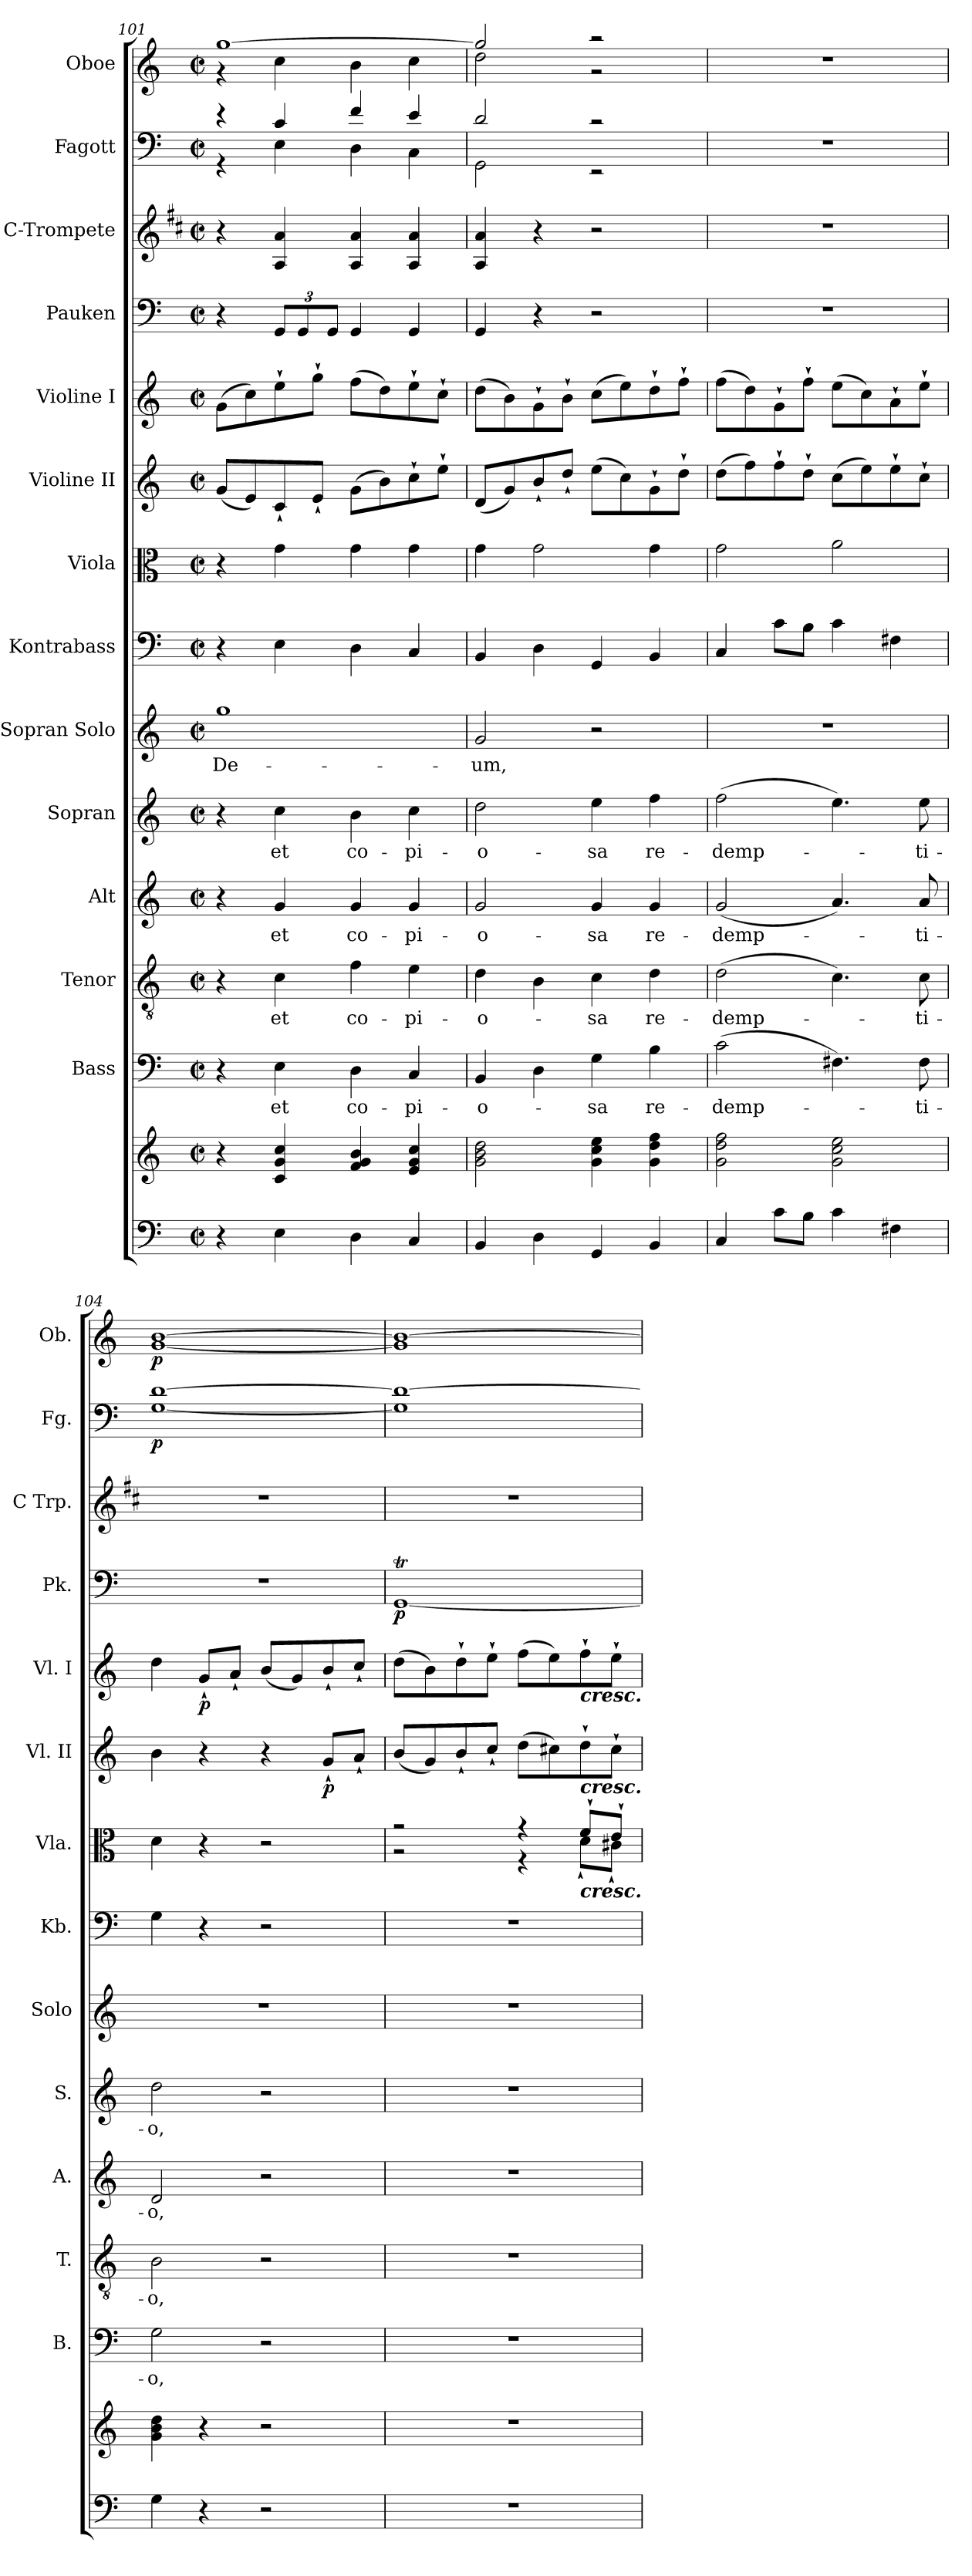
**kern	**kern	**kern	**text	**kern	**text	**kern	**text	**kern	**text	**kern	**text	**kern	**kern	**kern	**dynam	**kern	**dynam	**kern	**dynam	**kern	**kern	**dynam	**kern	**dynam
*part14	*part14	*part13	*part13	*part12	*part12	*part11	*part11	*part10	*part10	*part9	*part9	*part8	*part7	*part6	*part6	*part5	*part5	*part4	*part4	*part3	*part2	*part2	*part1	*part1
*staff15	*staff14	*staff13	*staff13	*staff12	*staff12	*staff11	*staff11	*staff10	*staff10	*staff9	*staff9	*staff8	*staff7	*staff6	*staff6	*staff5	*staff5	*staff4	*staff4	*staff3	*staff2	*staff2	*staff1	*staff1
*	*	*I"Bass	*	*I"Tenor	*	*I"Alt	*	*I"Sopran	*	*I"Sopran Solo	*	*I"Kontrabass	*I"Viola	*I"Violine II	*	*I"Violine I	*	*I"Pauken	*	*I"C-Trompete	*I"Fagott	*	*I"Oboe	*
*	*	*I'B.	*	*I'T.	*	*I'A.	*	*I'S.	*	*I'Solo	*	*I'Kb.	*I'Vla.	*I'Vl. II	*	*I'Vl. I	*	*I'Pk.	*	*I'C Trp.	*I'Fg.	*	*I'Ob.	*
*clefF4	*clefG2	*clefF4	*	*clefGv2	*	*clefG2	*	*clefG2	*	*clefG2	*	*clefF4	*clefC3	*clefG2	*	*clefG2	*	*clefF4	*	*clefG2	*clefF4	*	*clefG2	*
*	*	*	*	*	*	*	*	*	*	*	*	*ITrd7c12	*	*	*	*	*	*	*	*ITrd1c2	*	*	*	*
*k[]	*k[]	*k[]	*	*k[]	*	*k[]	*	*k[]	*	*k[]	*	*k[]	*k[]	*k[]	*	*k[]	*	*k[]	*	*k[]	*k[]	*	*k[]	*
*C:	*C:	*C:	*	*C:	*	*C:	*	*C:	*	*C:	*	*C:	*C:	*C:	*	*C:	*	*C:	*	*C:	*C:	*	*C:	*
*M2/2	*M2/2	*M2/2	*	*M2/2	*	*M2/2	*	*M2/2	*	*M2/2	*	*M2/2	*M2/2	*M2/2	*	*M2/2	*	*M2/2	*	*M2/2	*M2/2	*	*M2/2	*
*met(c|)	*met(c|)	*met(c|)	*	*met(c|)	*	*met(c|)	*	*met(c|)	*	*met(c|)	*	*met(c|)	*met(c|)	*met(c|)	*	*met(c|)	*	*met(c|)	*	*met(c|)	*met(c|)	*	*met(c|)	*
=101	=101	=101	=101	=101	=101	=101	=101	=101	=101	=101	=101	=101	=101	=101	=101	=101	=101	=101	=101	=101	=101	=101	=101	=101
!	!	!	!	!	!	!	!	!	!	!	!LO:LY:b	!	!	!	!	!	!	!	!	!	!	!	!	!
*	*	*	*	*	*	*	*	*	*	*	*	*	*	*	*	*	*	*	*	*	*^	*	*^	*
4r	4r	4r	.	4r	.	4r	.	4r	.	1gg	De-	4r	4r	(<8g/L	.	(>8g\L	.	4r	.	4r	4r	4r	.	[>1gg	4r	.
.	.	.	.	.	.	.	.	.	.	.	.	.	.	8e/)	.	8cc\)	.	.	.	.	.	.	.	.	.	.
!	!	!	!LO:LY:b	!	!LO:LY:b	!	!LO:LY:b	!	!LO:LY:b	!	!	!	!	!	!	!	!	!	!	!	!	!	!	!	!	!
4E\	4c/ 4g/ 4cc/	4E\	et	4c\	et	4g/	et	4cc\	et	.	.	4EE\	4g\	8c`</	.	8ee`>\	.	12GG/L	.	4G/ 4g/	4c/	4E\	.	.	4cc\	.
.	.	.	.	.	.	.	.	.	.	.	.	.	.	.	.	.	.	12GG/	.	.	.	.	.	.	.	.
.	.	.	.	.	.	.	.	.	.	.	.	.	.	8e`</J	.	8gg`>\J	.	.	.	.	.	.	.	.	.	.
.	.	.	.	.	.	.	.	.	.	.	.	.	.	.	.	.	.	12GG/J	.	.	.	.	.	.	.	.
!	!	!	!LO:LY:b	!	!LO:LY:b	!	!LO:LY:b	!	!LO:LY:b	!	!	!	!	!	!	!	!	!	!	!	!	!	!	!	!	!
4D\	4f/ 4g/ 4b/	4D\	co-	4f\	co-	4g/	co-	4b\	co-	.	.	4DD\	4g\	(>8g\L	.	(>8ff\L	.	4GG/	.	4G/ 4g/	4f/	4D\	.	.	4b\	.
.	.	.	.	.	.	.	.	.	.	.	.	.	.	8b\)	.	8dd\)	.	.	.	.	.	.	.	.	.	.
!	!	!	!LO:LY:b	!	!LO:LY:b	!	!LO:LY:b	!	!LO:LY:b	!	!	!	!	!	!	!	!	!	!	!	!	!	!	!	!	!
4C/	4e/ 4g/ 4cc/	4C/	-pi-	4e\	-pi-	4g/	-pi-	4cc\	-pi-	.	.	4CC/	4g\	8cc`>\	.	8ee`>\	.	4GG/	.	4G/ 4g/	4e/	4C\	.	.	4cc\	.
.	.	.	.	.	.	.	.	.	.	.	.	.	.	8ee`>\J	.	8cc`>\J	.	.	.	.	.	.	.	.	.	.
=102	=102	=102	=102	=102	=102	=102	=102	=102	=102	=102	=102	=102	=102	=102	=102	=102	=102	=102	=102	=102	=102	=102	=102	=102	=102	=102
!	!	!	!LO:LY:b	!	!LO:LY:b	!	!LO:LY:b	!	!LO:LY:b	!	!LO:LY:b	!	!	!	!	!	!	!	!	!	!	!	!	!	!	!
4BB/	2g\ 2b\ 2dd\	4BB/	-o-	4d\	-o-	2g/	-o-	2dd\	-o-	2g/	-um,	4BBB/	4g\	(<8d/L	.	(>8dd\L	.	4GG/	.	4G/ 4g/	2d/	2GG\	.	2gg/]	2dd\	.
.	.	.	.	.	.	.	.	.	.	.	.	.	.	8g/)	.	8b\)	.	.	.	.	.	.	.	.	.	.
4D\	.	4D\	.	4B\	.	.	.	.	.	.	.	4DD\	2g\	8b`</	.	8g`>\	.	4r	.	4r	.	.	.	.	.	.
.	.	.	.	.	.	.	.	.	.	.	.	.	.	8dd`</J	.	8b`>\J	.	.	.	.	.	.	.	.	.	.
!	!	!	!LO:LY:b	!	!LO:LY:b	!	!LO:LY:b	!	!LO:LY:b	!	!	!	!	!	!	!	!	!	!	!	!	!	!	!	!	!
4GG/	4g\ 4cc\ 4ee\	4G\	-sa	4c\	-sa	4g/	-sa	4ee\	-sa	2r	.	4GGG/	.	(>8ee\L	.	(>8cc\L	.	2r	.	2r	2r	2r	.	2r	2r	.
.	.	.	.	.	.	.	.	.	.	.	.	.	.	8cc\)	.	8ee\)	.	.	.	.	.	.	.	.	.	.
!	!	!	!LO:LY:b	!	!LO:LY:b	!	!LO:LY:b	!	!LO:LY:b	!	!	!	!	!	!	!	!	!	!	!	!	!	!	!	!	!
4BB/	4g\ 4dd\ 4ff\	4B\	re-	4d\	re-	4g/	re-	4ff\	re-	.	.	4BBB/	4g\	8g`>\	.	8dd`>\	.	.	.	.	.	.	.	.	.	.
.	.	.	.	.	.	.	.	.	.	.	.	.	.	8dd`>\J	.	8ff`>\J	.	.	.	.	.	.	.	.	.	.
*	*	*	*	*	*	*	*	*	*	*	*	*	*	*	*	*	*	*	*	*	*v	*v	*	*	*	*
*	*	*	*	*	*	*	*	*	*	*	*	*	*	*	*	*	*	*	*	*	*	*	*v	*v	*
=103	=103	=103	=103	=103	=103	=103	=103	=103	=103	=103	=103	=103	=103	=103	=103	=103	=103	=103	=103	=103	=103	=103	=103	=103
!	!	!	!LO:LY:b	!	!LO:LY:b	!	!LO:LY:b	!	!LO:LY:b	!	!	!	!	!	!	!	!	!	!	!	!	!	!	!
4C/	2g\ 2dd\ 2ff\	(>2c\	-demp-	(>2d\	-demp-	(<2g/	-demp-	(>2ff\	-demp-	1r	.	4CC/	2g\	(>8dd\L	.	(>8ff\L	.	1r	.	1r	1r	.	1r	.
.	.	.	.	.	.	.	.	.	.	.	.	.	.	8ff\)	.	8dd\)	.	.	.	.	.	.	.	.
8c\L	.	.	.	.	.	.	.	.	.	.	.	8C\L	.	8ff`>\	.	8g`>\	.	.	.	.	.	.	.	.
8B\J	.	.	.	.	.	.	.	.	.	.	.	8BB\J	.	8dd`>\J	.	8ff`>\J	.	.	.	.	.	.	.	.
4c\	2g\ 2cc\ 2ee\	4.F#X\)	.	4.c\)	.	4.a/)	.	4.ee\)	.	.	.	4C\	2a\	(>8cc\L	.	(>8ee\L	.	.	.	.	.	.	.	.
.	.	.	.	.	.	.	.	.	.	.	.	.	.	8ee\)	.	8cc\)	.	.	.	.	.	.	.	.
4F#X\	.	.	.	.	.	.	.	.	.	.	.	4FF#X\	.	8ee`>\	.	8a`>\	.	.	.	.	.	.	.	.
!	!	!	!LO:LY:b	!	!LO:LY:b	!	!LO:LY:b	!	!LO:LY:b	!	!	!	!	!	!	!	!	!	!	!	!	!	!	!
.	.	8F#\	-ti-	8c\	-ti-	8a/	-ti-	8ee\	-ti-	.	.	.	.	8cc`>\J	.	8ee`>\J	.	.	.	.	.	.	.	.
=104	=104	=104	=104	=104	=104	=104	=104	=104	=104	=104	=104	=104	=104	=104	=104	=104	=104	=104	=104	=104	=104	=104	=104	=104
!	!	!	!LO:LY:b	!	!LO:LY:b	!	!LO:LY:b	!	!LO:LY:b	!	!	!	!	!	!	!	!	!	!	!	!	!LO:DY:b	!	!LO:DY:b
*	*	*	*	*	*	*	*	*	*	*	*	*	*	*	*	*	*	*	*	*	*^	*	*^	*
4G\	4g\ 4b\ 4dd\	2G\	-o,	2B\	-o,	2d/	-o,	2dd\	-o,	1r	.	4GG\	4d\	4b\	.	4dd\	.	1r	.	1r	[>1d	[<1G	p	[>1b	[<1g	p
!	!	!	!	!	!	!	!	!	!	!	!	!	!	!	!	!	!LO:DY:b	!	!	!	!	!	!	!	!	!
4r	4r	.	.	.	.	.	.	.	.	.	.	4r	4r	4r	.	8g`</L	p	.	.	.	.	.	.	.	.	.
.	.	.	.	.	.	.	.	.	.	.	.	.	.	.	.	8a`</J	.	.	.	.	.	.	.	.	.	.
2r	2r	2r	.	2r	.	2r	.	2r	.	.	.	2r	2r	4r	.	(<8b/L	.	.	.	.	.	.	.	.	.	.
.	.	.	.	.	.	.	.	.	.	.	.	.	.	.	.	8g/)	.	.	.	.	.	.	.	.	.	.
!	!	!	!	!	!	!	!	!	!	!	!	!	!	!	!LO:DY:b	!	!	!	!	!	!	!	!	!	!	!
.	.	.	.	.	.	.	.	.	.	.	.	.	.	8g`</L	p	8b`</	.	.	.	.	.	.	.	.	.	.
.	.	.	.	.	.	.	.	.	.	.	.	.	.	8a`</J	.	8cc`</J	.	.	.	.	.	.	.	.	.	.
!!LO:PB:g=z	!!
=105	=105	=105	=105	=105	=105	=105	=105	=105	=105	=105	=105	=105	=105	=105	=105	=105	=105	=105	=105	=105	=105	=105	=105	=105	=105	=105
*	*	*	*	*	*	*	*	*	*	*	*	*	*^	*	*	*	*	*	*	*	*	*	*	*	*	*
!	!	!	!	!	!	!	!	!	!	!	!	!	!	!	!	!	!	!	!	!LO:DY:b	!	!	!	!	!	!	!
1r	1r	1r	.	1r	.	1r	.	1r	.	1r	.	1r	2r	2r	(<8b/L	.	(>8dd\L	.	[1GGT	p	1r	1d_	1G]	.	1b_	1g]	.
.	.	.	.	.	.	.	.	.	.	.	.	.	.	.	8g/)	.	8b\)	.	.	.	.	.	.	.	.	.	.
.	.	.	.	.	.	.	.	.	.	.	.	.	.	.	8b`</	.	8dd`>\	.	.	.	.	.	.	.	.	.	.
.	.	.	.	.	.	.	.	.	.	.	.	.	.	.	8cc`</J	.	8ee`>\J	.	.	.	.	.	.	.	.	.	.
.	.	.	.	.	.	.	.	.	.	.	.	.	4r	4r	(>8dd\L	.	(>8ff\L	.	.	.	.	.	.	.	.	.	.
.	.	.	.	.	.	.	.	.	.	.	.	.	.	.	8cc#X\)	.	8ee\)	.	.	.	.	.	.	.	.	.	.
!	!	!	!	!	!	!	!	!	!	!	!	!	!	!	!	!	!LO:TX:b:Bi:t=cresc.	!	!	!	!	!	!	!	!	!	!
!	!	!	!	!	!	!	!	!	!	!	!	!	!	!	!LO:TX:b:Bi:t=cresc.	!	!	!	!	!	!	!	!	!	!	!	!
!	!	!	!	!	!	!	!	!	!	!	!	!	!LO:TX:b:Bi:t=cresc.	!	!	!	!	!	!	!	!	!	!	!	!	!	!
.	.	.	.	.	.	.	.	.	.	.	.	.	8f`</L	8d`>\L	8dd`>\	.	8ff`>\	.	.	.	.	.	.	.	.	.	.
.	.	.	.	.	.	.	.	.	.	.	.	.	8e`</J	8c#X`>\J	8cc#`>\J	.	8ee`>\J	.	.	.	.	.	.	.	.	.	.
*	*	*	*	*	*	*	*	*	*	*	*	*	*	*	*	*	*	*	*	*	*	*v	*v	*	*	*	*
*	*	*	*	*	*	*	*	*	*	*	*	*	*v	*v	*	*	*	*	*	*	*	*	*	*v	*v	*
=	=	=	=	=	=	=	=	=	=	=	=	=	=	=	=	=	=	=	=	=	=	=	=	=
*-	*-	*-	*-	*-	*-	*-	*-	*-	*-	*-	*-	*-	*-	*-	*-	*-	*-	*-	*-	*-	*-	*-	*-	*-
